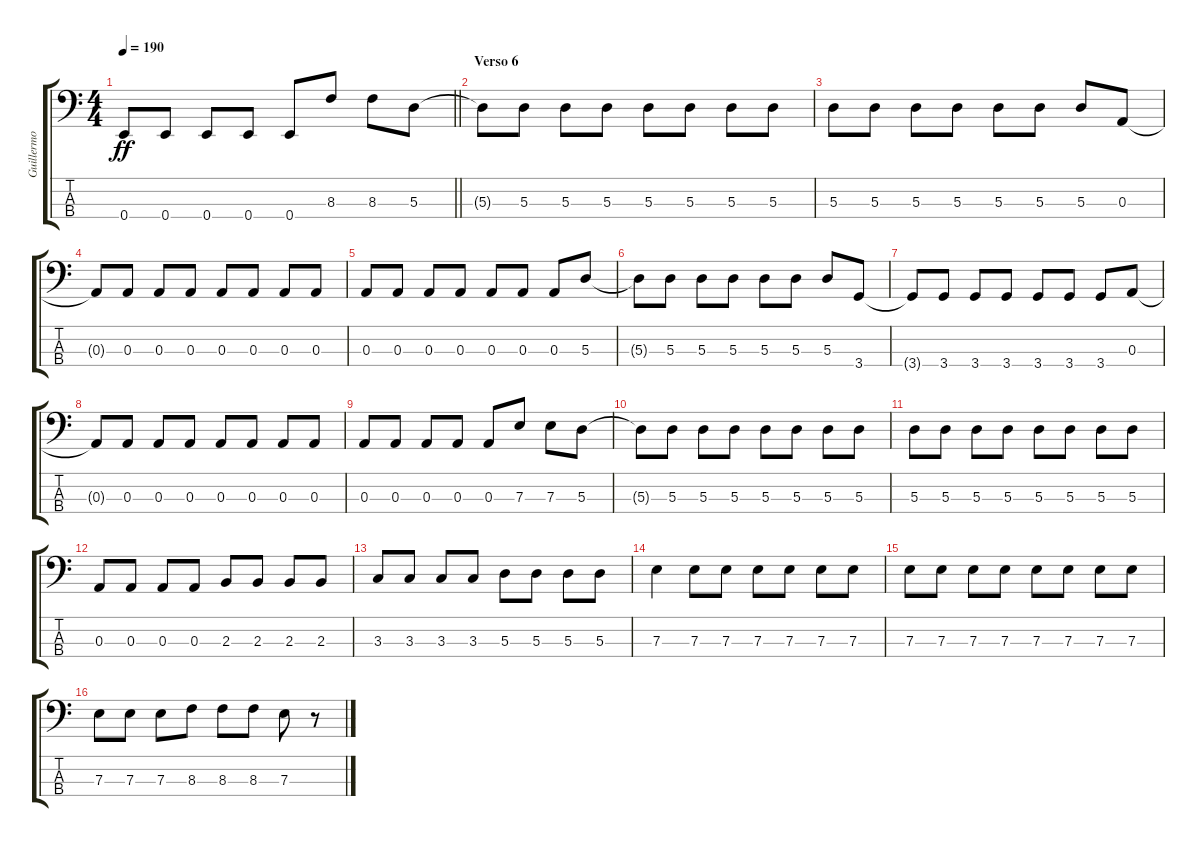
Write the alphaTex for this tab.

\track ("Guillermo Sánchez" "Guillermo ") {instrument electricbassfinger}
\staff {score tabs}
\tuning (G2 D2 A1 E1) {hide}
\ts (4 4)
\tempo 190
\clef f4
\barLineRight lightlight
\ks c
0.4.8{dy ff} 0.4.8 0.4.8 0.4.8 0.4.8 8.3.8 8.3.8 5.3.8 |
\section ("" "Verso 6")
5.3{t}.8 5.3.8 5.3.8 5.3.8 5.3.8 5.3.8 5.3.8 5.3.8 |
5.3.8 5.3.8 5.3.8 5.3.8 5.3.8 5.3.8 5.3.8 0.3.8 |
0.3{t}.8 0.3.8 0.3.8 0.3.8 0.3.8 0.3.8 0.3.8 0.3.8 |
0.3.8 0.3.8 0.3.8 0.3.8 0.3.8 0.3.8 0.3.8 5.3.8 |
5.3{t}.8 5.3.8 5.3.8 5.3.8 5.3.8 5.3.8 5.3.8 3.4.8 |
3.4{t}.8 3.4.8 3.4.8 3.4.8 3.4.8 3.4.8 3.4.8 0.3.8 |
0.3{t}.8 0.3.8 0.3.8 0.3.8 0.3.8 0.3.8 0.3.8 0.3.8 |
0.3.8 0.3.8 0.3.8 0.3.8 0.3.8 7.3.8 7.3.8 5.3.8 |
5.3{t}.8 5.3.8 5.3.8 5.3.8 5.3.8 5.3.8 5.3.8 5.3.8 |
5.3.8 5.3.8 5.3.8 5.3.8 5.3.8 5.3.8 5.3.8 5.3.8 |
0.3.8 0.3.8 0.3.8 0.3.8 2.3.8 2.3.8 2.3.8 2.3.8 |
3.3.8 3.3.8 3.3.8 3.3.8 5.3.8 5.3.8 5.3.8 5.3.8 |
7.3.4 7.3.8 7.3.8 7.3.8 7.3.8 7.3.8 7.3.8 |
7.3.8 7.3.8 7.3.8 7.3.8 7.3.8 7.3.8 7.3.8 7.3.8 |
7.3.8 7.3.8 7.3.8 8.3.8 8.3.8 8.3.8 7.3.8 r.8
